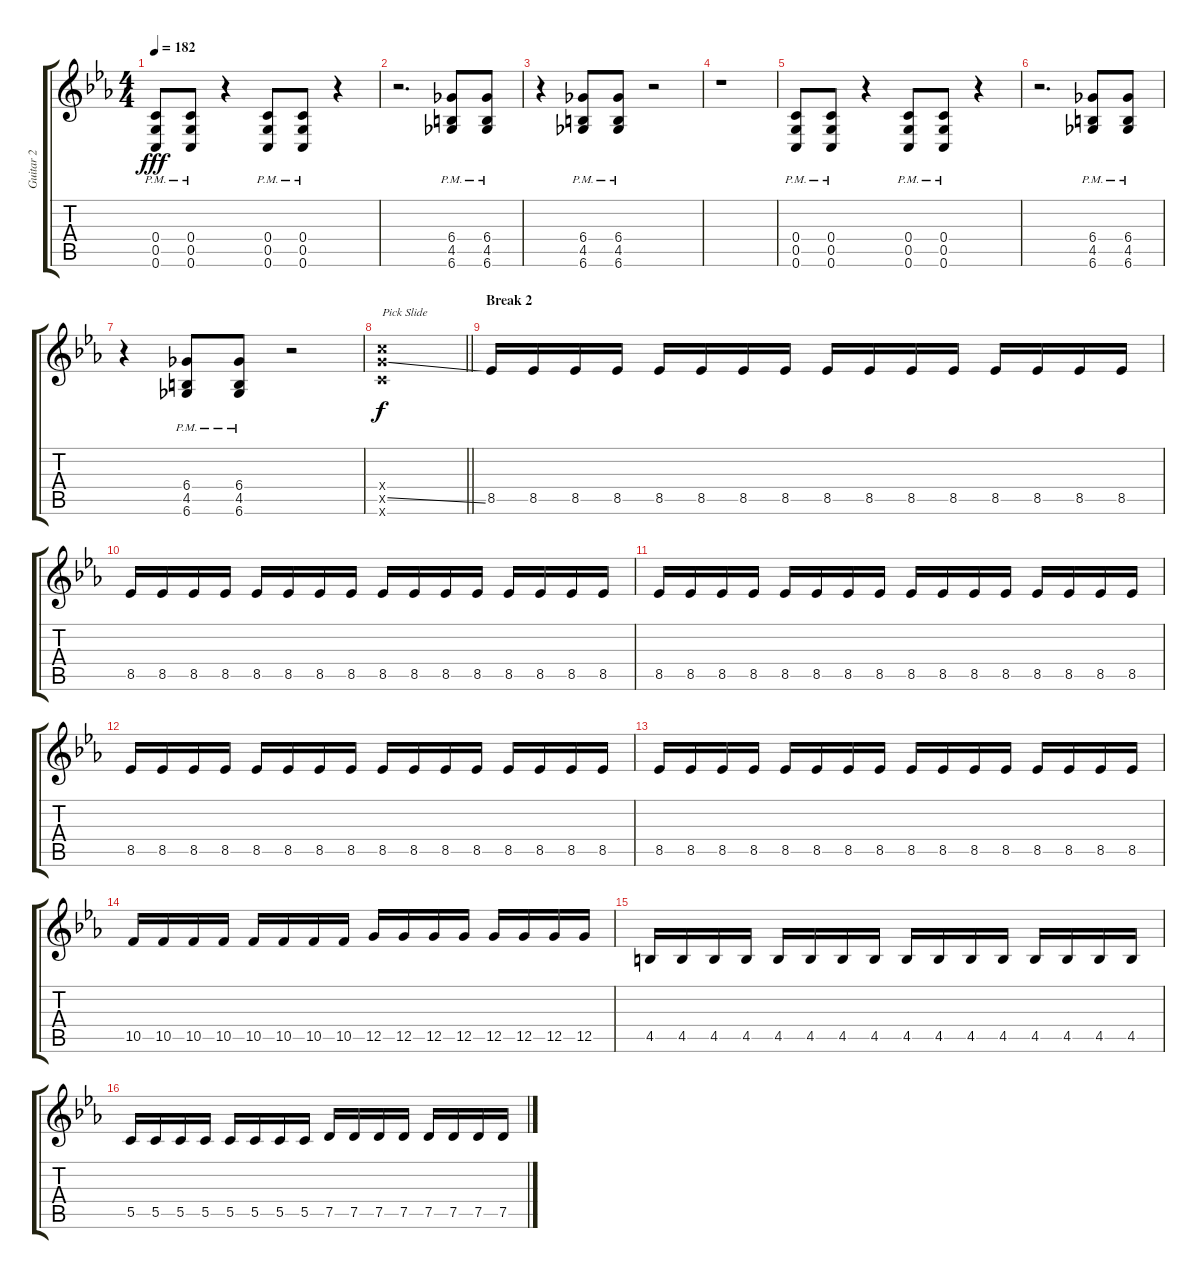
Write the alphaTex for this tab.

\track ("Guitar 2" "Guitar 2") {instrument distortionguitar}
\staff {score tabs}
\tuning (D4 A3 F3 C3 G2 C2) {hide}
\ts (4 4)
\tempo 182
\clef g2
\ks cminor
(0.4{pm} 0.5{pm} 0.6{pm}).8{dy fff} (0.4{pm} 0.5{pm} 0.6{pm}).8 r.4 (0.4{pm} 0.5{pm} 0.6{pm}).8 (0.4{pm} 0.5{pm} 0.6{pm}).8 r.4 |
r.2{d} (6.4{pm} 4.5{pm} 6.6{pm}).8 (6.4{pm} 4.5{pm} 6.6{pm}).8 |
r.4 (6.4{pm} 4.5{pm} 6.6{pm}).8 (6.4{pm} 4.5{pm} 6.6{pm}).8 r.2 |
r.1 |
(0.4{pm} 0.5{pm} 0.6{pm}).8 (0.4{pm} 0.5{pm} 0.6{pm}).8 r.4 (0.4{pm} 0.5{pm} 0.6{pm}).8 (0.4{pm} 0.5{pm} 0.6{pm}).8 r.4 |
r.2{d} (6.4{pm} 4.5{pm} 6.6{pm}).8 (6.4{pm} 4.5{pm} 6.6{pm}).8 |
r.4 (6.4{pm} 4.5{pm} 6.6{pm}).8 (6.4{pm} 4.5{pm} 6.6{pm}).8 r.2 |
\barLineRight lightlight
(12.4{x} 12.5{ss x} 12.6{x}).1{txt "Pick Slide" dy f} |
\section ("" "Break 2")
8.5.16 8.5.16 8.5.16 8.5.16 8.5.16 8.5.16 8.5.16 8.5.16 8.5.16 8.5.16 8.5.16 8.5.16 8.5.16 8.5.16 8.5.16 8.5.16 |
8.5.16 8.5.16 8.5.16 8.5.16 8.5.16 8.5.16 8.5.16 8.5.16 8.5.16 8.5.16 8.5.16 8.5.16 8.5.16 8.5.16 8.5.16 8.5.16 |
8.5.16 8.5.16 8.5.16 8.5.16 8.5.16 8.5.16 8.5.16 8.5.16 8.5.16 8.5.16 8.5.16 8.5.16 8.5.16 8.5.16 8.5.16 8.5.16 |
8.5.16 8.5.16 8.5.16 8.5.16 8.5.16 8.5.16 8.5.16 8.5.16 8.5.16 8.5.16 8.5.16 8.5.16 8.5.16 8.5.16 8.5.16 8.5.16 |
8.5.16 8.5.16 8.5.16 8.5.16 8.5.16 8.5.16 8.5.16 8.5.16 8.5.16 8.5.16 8.5.16 8.5.16 8.5.16 8.5.16 8.5.16 8.5.16 |
10.5.16 10.5.16 10.5.16 10.5.16 10.5.16 10.5.16 10.5.16 10.5.16 12.5.16 12.5.16 12.5.16 12.5.16 12.5.16 12.5.16 12.5.16 12.5.16 |
4.5.16 4.5.16 4.5.16 4.5.16 4.5.16 4.5.16 4.5.16 4.5.16 4.5.16 4.5.16 4.5.16 4.5.16 4.5.16 4.5.16 4.5.16 4.5.16 |
5.5.16 5.5.16 5.5.16 5.5.16 5.5.16 5.5.16 5.5.16 5.5.16 7.5.16 7.5.16 7.5.16 7.5.16 7.5.16 7.5.16 7.5.16 7.5.16
